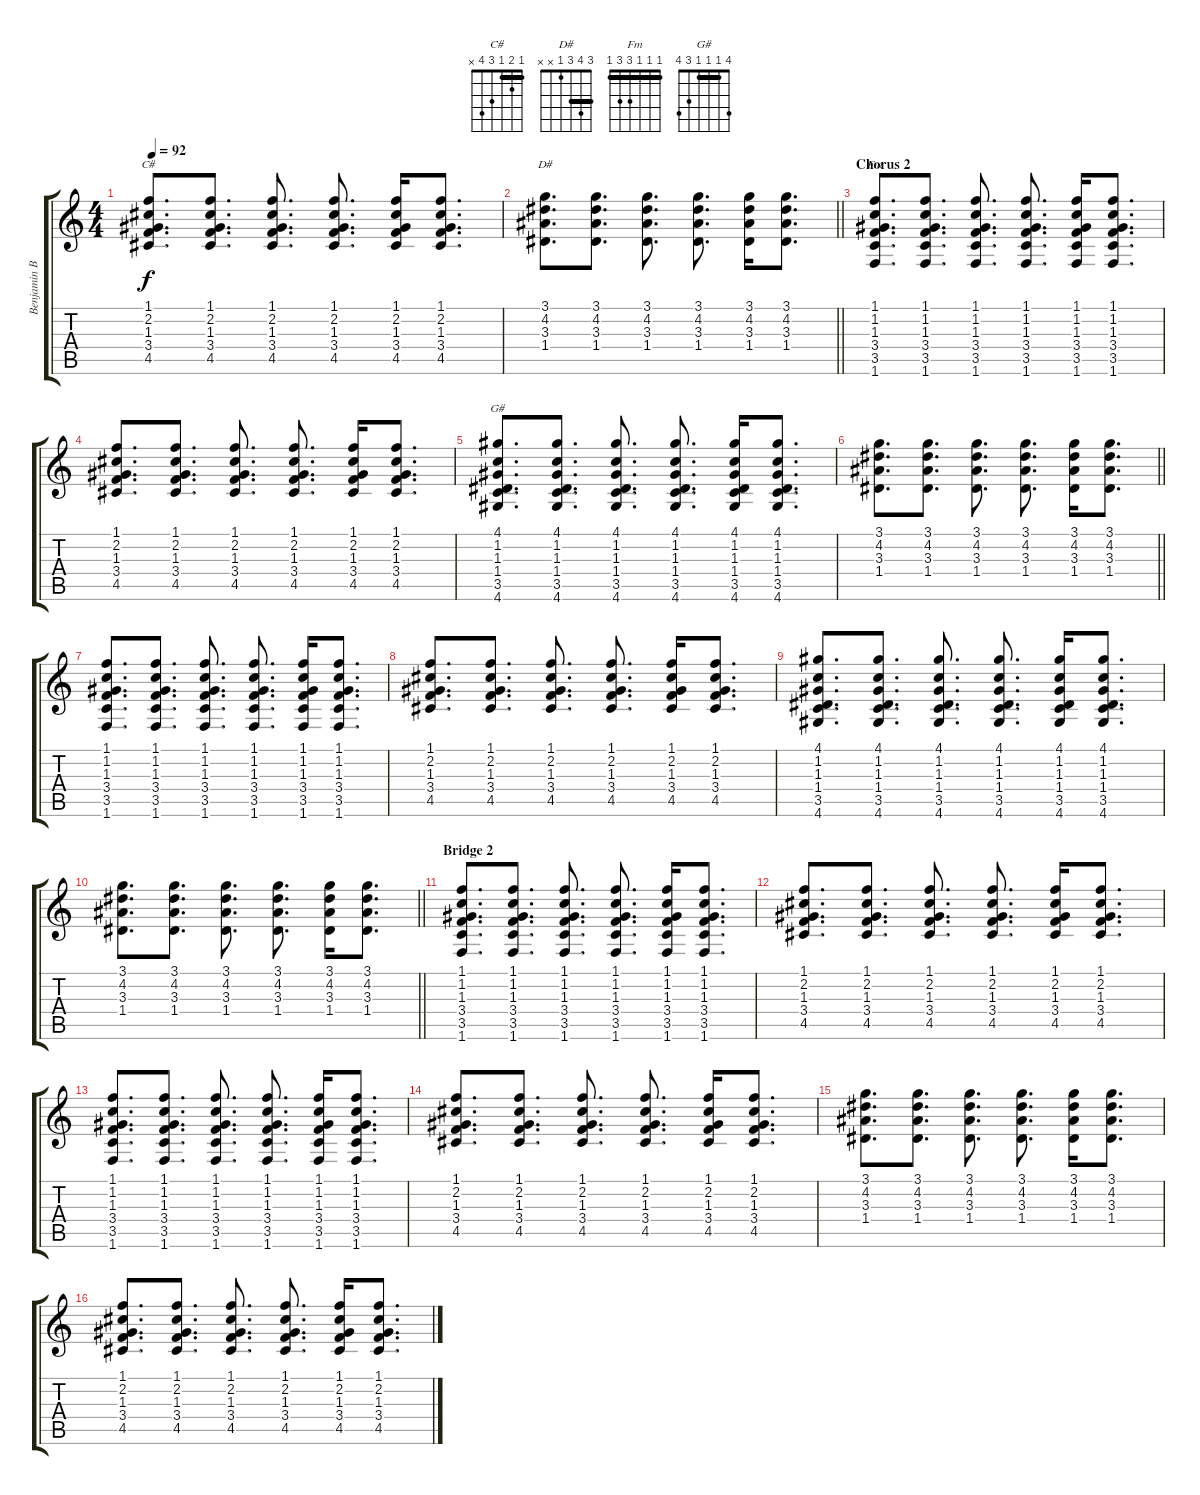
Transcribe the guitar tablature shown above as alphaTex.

\track ("Benjamin Burnley" "Benjamin B") {instrument acousticguitarsteel}
\staff {score tabs}
\tuning (E4 B3 G3 D3 A2 E2) {hide}
\chord ("C#" 1 2 1 3 4 x) {barre 1}
\chord ("D#" 3 4 3 1 x x) {barre 3}
\chord ("Fm" 1 1 1 3 3 1) {barre 1}
\chord ("G#" 4 1 1 1 3 4) {barre 1}
\ts (4 4)
\tempo 92
\clef g2
\ks c
(1.1 2.2 1.3 3.4 4.5).8{d ch "C#" dy f} (1.1 2.2 1.3 3.4 4.5).8{d} (1.1 2.2 1.3 3.4 4.5).8{d} (1.1 2.2 1.3 3.4 4.5).8{d} (1.1 2.2 1.3 3.4 4.5).16 (1.1 2.2 1.3 3.4 4.5).8{d} |
\barLineRight lightlight
(3.1 4.2 3.3 1.4).8{d ch "D#"} (3.1 4.2 3.3 1.4).8{d} (3.1 4.2 3.3 1.4).8{d} (3.1 4.2 3.3 1.4).8{d} (3.1 4.2 3.3 1.4).16 (3.1 4.2 3.3 1.4).8{d} |
\section ("" "Chorus 2")
(1.1 1.2 1.3 3.4 3.5 1.6).8{d ch "Fm"} (1.1 1.2 1.3 3.4 3.5 1.6).8{d} (1.1 1.2 1.3 3.4 3.5 1.6).8{d} (1.1 1.2 1.3 3.4 3.5 1.6).8{d} (1.1 1.2 1.3 3.4 3.5 1.6).16 (1.1 1.2 1.3 3.4 3.5 1.6).8{d} |
(1.1 2.2 1.3 3.4 4.5).8{d} (1.1 2.2 1.3 3.4 4.5).8{d} (1.1 2.2 1.3 3.4 4.5).8{d} (1.1 2.2 1.3 3.4 4.5).8{d} (1.1 2.2 1.3 3.4 4.5).16 (1.1 2.2 1.3 3.4 4.5).8{d} |
(4.1 1.2 1.3 1.4 3.5 4.6).8{d ch "G#"} (4.1 1.2 1.3 1.4 3.5 4.6).8{d} (4.1 1.2 1.3 1.4 3.5 4.6).8{d} (4.1 1.2 1.3 1.4 3.5 4.6).8{d} (4.1 1.2 1.3 1.4 3.5 4.6).16 (4.1 1.2 1.3 1.4 3.5 4.6).8{d} |
\barLineRight lightlight
(3.1 4.2 3.3 1.4).8{d} (3.1 4.2 3.3 1.4).8{d} (3.1 4.2 3.3 1.4).8{d} (3.1 4.2 3.3 1.4).8{d} (3.1 4.2 3.3 1.4).16 (3.1 4.2 3.3 1.4).8{d} |
(1.1 1.2 1.3 3.4 3.5 1.6).8{d} (1.1 1.2 1.3 3.4 3.5 1.6).8{d} (1.1 1.2 1.3 3.4 3.5 1.6).8{d} (1.1 1.2 1.3 3.4 3.5 1.6).8{d} (1.1 1.2 1.3 3.4 3.5 1.6).16 (1.1 1.2 1.3 3.4 3.5 1.6).8{d} |
(1.1 2.2 1.3 3.4 4.5).8{d} (1.1 2.2 1.3 3.4 4.5).8{d} (1.1 2.2 1.3 3.4 4.5).8{d} (1.1 2.2 1.3 3.4 4.5).8{d} (1.1 2.2 1.3 3.4 4.5).16 (1.1 2.2 1.3 3.4 4.5).8{d} |
(4.1 1.2 1.3 1.4 3.5 4.6).8{d} (4.1 1.2 1.3 1.4 3.5 4.6).8{d} (4.1 1.2 1.3 1.4 3.5 4.6).8{d} (4.1 1.2 1.3 1.4 3.5 4.6).8{d} (4.1 1.2 1.3 1.4 3.5 4.6).16 (4.1 1.2 1.3 1.4 3.5 4.6).8{d} |
\barLineRight lightlight
(3.1 4.2 3.3 1.4).8{d} (3.1 4.2 3.3 1.4).8{d} (3.1 4.2 3.3 1.4).8{d} (3.1 4.2 3.3 1.4).8{d} (3.1 4.2 3.3 1.4).16 (3.1 4.2 3.3 1.4).8{d} |
\section ("" "Bridge 2")
(1.1 1.2 1.3 3.4 3.5 1.6).8{d} (1.1 1.2 1.3 3.4 3.5 1.6).8{d} (1.1 1.2 1.3 3.4 3.5 1.6).8{d} (1.1 1.2 1.3 3.4 3.5 1.6).8{d} (1.1 1.2 1.3 3.4 3.5 1.6).16 (1.1 1.2 1.3 3.4 3.5 1.6).8{d} |
(1.1 2.2 1.3 3.4 4.5).8{d} (1.1 2.2 1.3 3.4 4.5).8{d} (1.1 2.2 1.3 3.4 4.5).8{d} (1.1 2.2 1.3 3.4 4.5).8{d} (1.1 2.2 1.3 3.4 4.5).16 (1.1 2.2 1.3 3.4 4.5).8{d} |
(1.1 1.2 1.3 3.4 3.5 1.6).8{d} (1.1 1.2 1.3 3.4 3.5 1.6).8{d} (1.1 1.2 1.3 3.4 3.5 1.6).8{d} (1.1 1.2 1.3 3.4 3.5 1.6).8{d} (1.1 1.2 1.3 3.4 3.5 1.6).16 (1.1 1.2 1.3 3.4 3.5 1.6).8{d} |
(1.1 2.2 1.3 3.4 4.5).8{d} (1.1 2.2 1.3 3.4 4.5).8{d} (1.1 2.2 1.3 3.4 4.5).8{d} (1.1 2.2 1.3 3.4 4.5).8{d} (1.1 2.2 1.3 3.4 4.5).16 (1.1 2.2 1.3 3.4 4.5).8{d} |
(3.1 4.2 3.3 1.4).8{d} (3.1 4.2 3.3 1.4).8{d} (3.1 4.2 3.3 1.4).8{d} (3.1 4.2 3.3 1.4).8{d} (3.1 4.2 3.3 1.4).16 (3.1 4.2 3.3 1.4).8{d} |
(1.1 2.2 1.3 3.4 4.5).8{d} (1.1 2.2 1.3 3.4 4.5).8{d} (1.1 2.2 1.3 3.4 4.5).8{d} (1.1 2.2 1.3 3.4 4.5).8{d} (1.1 2.2 1.3 3.4 4.5).16 (1.1 2.2 1.3 3.4 4.5).8{d}
